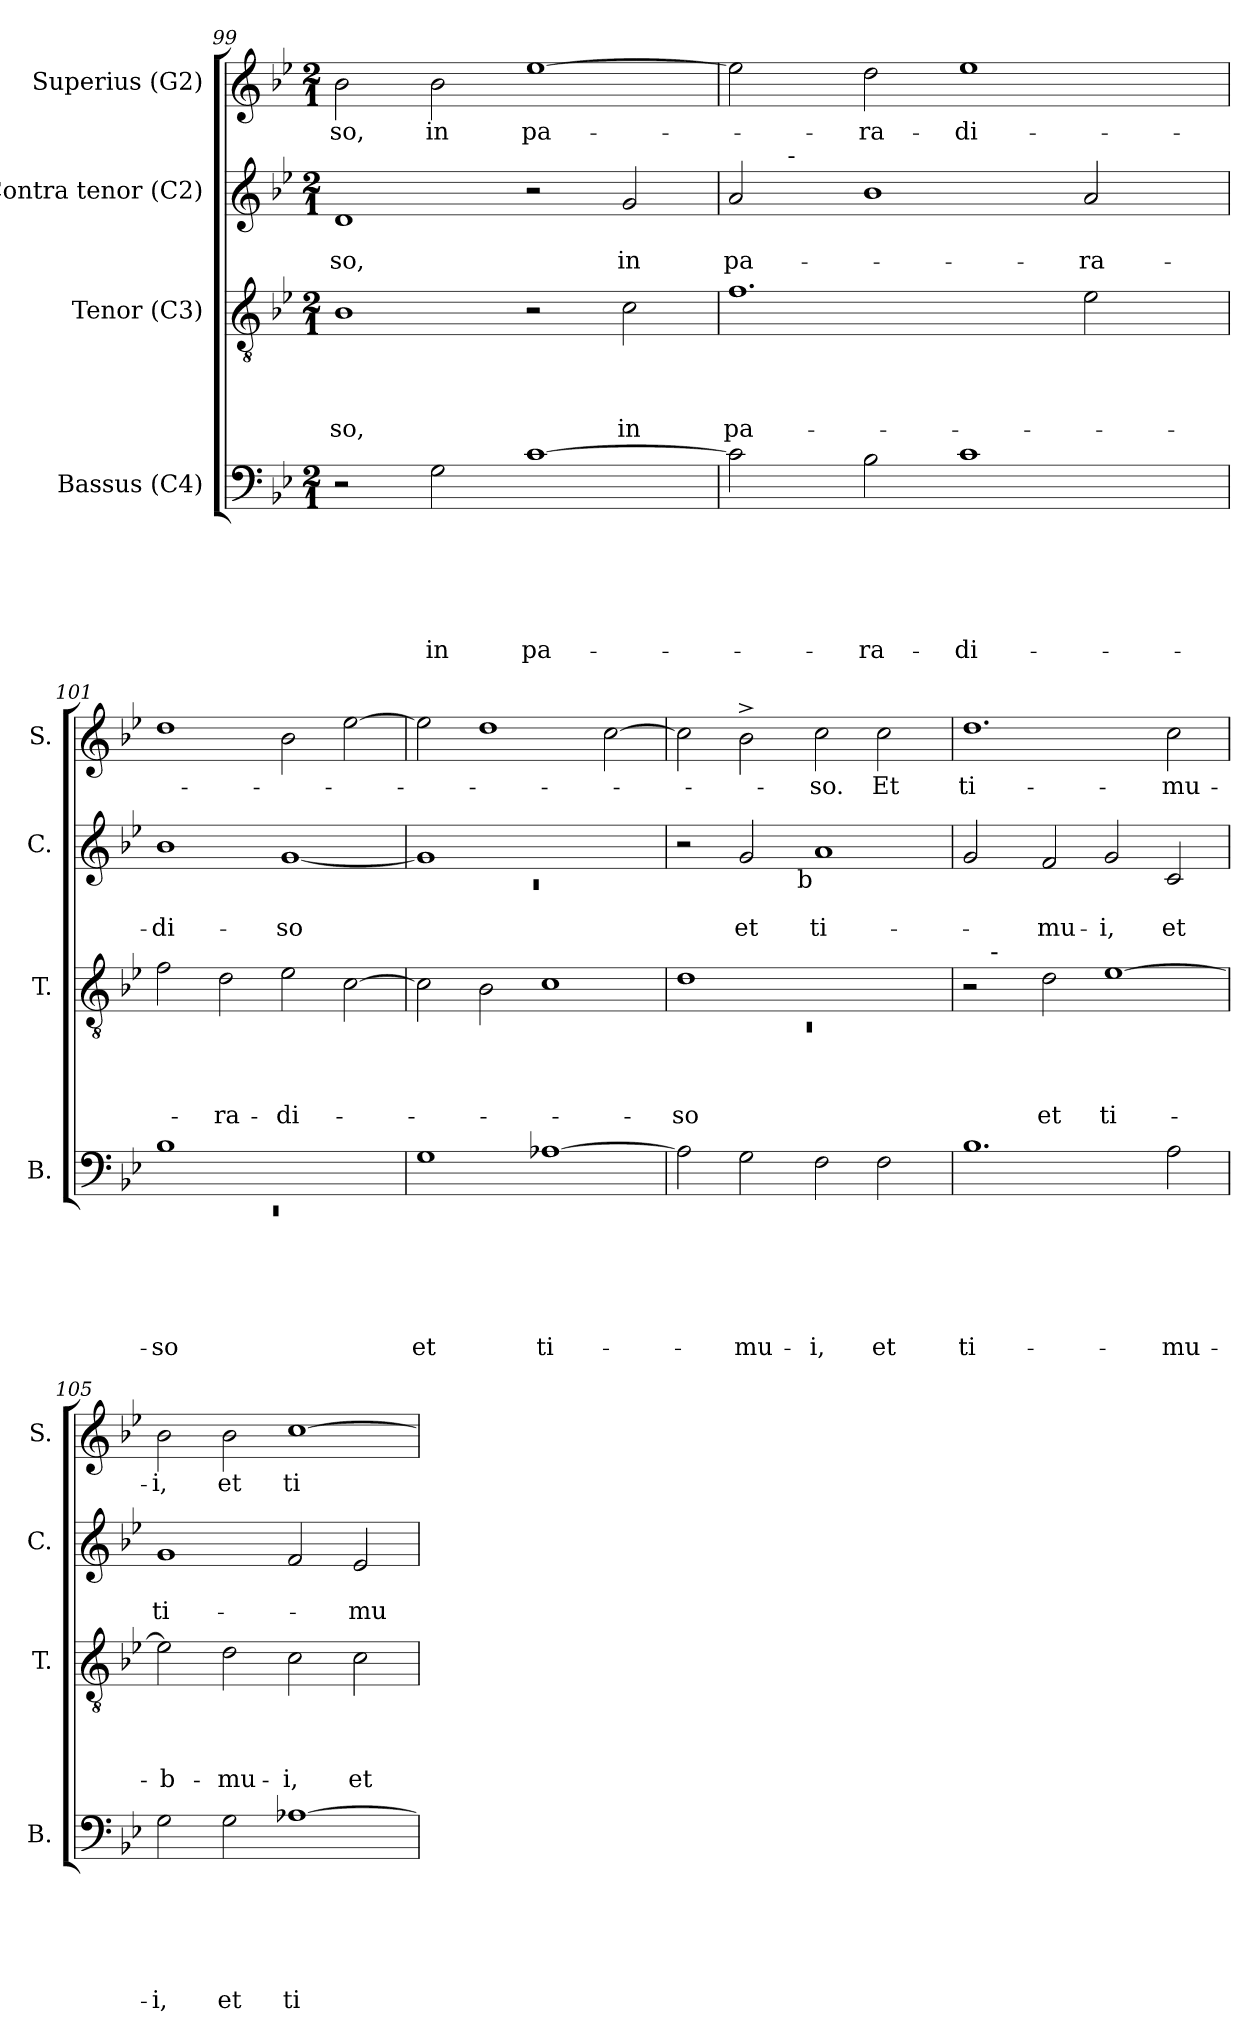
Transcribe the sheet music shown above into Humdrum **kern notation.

**kern	**text	**text	**text	**text	**text	**text	**kern	**text	**text	**text	**text	**kern	**text	**text	**kern	**text
*part4	*part4	*part4	*part4	*part4	*part4	*part4	*part3	*part3	*part3	*part3	*part3	*part2	*part2	*part2	*part1	*part1
*staff4	*staff4	*staff4	*staff4	*staff4	*staff4	*staff4	*staff3	*staff3	*staff3	*staff3	*staff3	*staff2	*staff2	*staff2	*staff1	*staff1
*I"Bassus (C4)	*	*	*	*	*	*	*I"Tenor (C3)	*	*	*	*	*I"Contra tenor (C2)	*	*	*I"Superius (G2)	*
*I'B.	*	*	*	*	*	*	*I'T.	*	*	*	*	*I'C.	*	*	*I'S.	*
*clefF4	*	*	*	*	*	*	*clefGv2	*	*	*	*	*clefG2	*	*	*clefG2	*
*k[b-e-]	*	*	*	*	*	*	*k[b-e-]	*	*	*	*	*k[b-e-]	*	*	*k[b-e-]	*
*B-:	*	*	*	*	*	*	*B-:	*	*	*	*	*B-:	*	*	*B-:	*
*M2/1	*	*	*	*	*	*	*M2/1	*	*	*	*	*M2/1	*	*	*M2/1	*
=99	=99	=99	=99	=99	=99	=99	=99	=99	=99	=99	=99	=99	=99	=99	=99	=99
!	!	!	!	!	!	!	!	!	!	!	!LO:LY:b	!	!	!LO:LY:b	!	!LO:LY:b
2r	.	.	.	.	.	.	1B-	.	.	.	-so,	1d	.	-so,	2b-\	-so,
!	!	!	!	!	!	!LO:LY:b	!	!	!	!	!	!	!	!	!	!LO:LY:b
2G\	.	.	.	.	.	in	.	.	.	.	.	.	.	.	2b-\	in
!	!	!	!	!	!	!LO:LY:b	!	!	!	!	!	!	!	!	!	!LO:LY:b
[<1c	.	.	.	.	.	pa-	2r	.	.	.	.	2r	.	.	[<1ee-	pa-
!	!	!	!	!	!	!	!	!	!	!	!LO:LY:b	!	!	!LO:LY:b	!	!
.	.	.	.	.	.	.	2c\	.	.	.	in	2g/	.	in	.	.
!!LO:LB:g=z
=100	=100	=100	=100	=100	=100	=100	=100	=100	=100	=100	=100	=100	=100	=100	=100	=100
!	!	!	!	!	!	!	!	!	!	!	!LO:LY:b	!	!	!LO:LY:b	!	!
*	*	*	*	*	*	*	*	*	*	*	*	*^	*	*	*	*
2c\]	.	.	.	.	.	.	1.f	.	.	.	pa-	2a/	8ryy	.	pa-	2ee-\]	.
.	.	.	.	.	.	.	.	.	.	.	.	.	32ryy	.	.	.	.
!	!	!	!	!	!	!	!	!	!	!	!	!	!LO:TX:a:t=-	!	!	!	!
.	.	.	.	.	.	.	.	.	.	.	.	.	1ryy	.	.	.	.
!	!	!	!	!	!	!LO:LY:b	!	!	!	!	!	!	!	!	!	!	!LO:LY:b
2B-\	.	.	.	.	.	-ra-	.	.	.	.	.	1b-	.	.	.	2dd\	-ra-
!	!	!	!	!	!	!LO:LY:b	!	!	!	!	!	!	!	!	!	!	!LO:LY:b
1c	.	.	.	.	.	-di-	.	.	.	.	.	.	.	.	.	1ee-	-di-
.	.	.	.	.	.	.	.	.	.	.	.	.	2ryy	.	.	.	.
!	!	!	!	!	!	!	!	!	!	!	!	!	!	!	!LO:LY:b	!	!
.	.	.	.	.	.	.	2e-\	.	.	.	.	2a/	.	.	-ra-	.	.
.	.	.	.	.	.	.	.	.	.	.	.	.	4ryy	.	.	.	.
.	.	.	.	.	.	.	.	.	.	.	.	.	16.ryy	.	.	.	.
=101	=101	=101	=101	=101	=101	=101	=101	=101	=101	=101	=101	=101	=101	=101	=101	=101	=101
*^	*	*	*	*	*	*	*	*	*	*	*	*	*	*	*	*	*
!	!LO:N:vis=1	!	!	!	!	!	!LO:LY:b	!	!	!	!	!	!	!	!	!LO:LY:b	!	!
*	*	*	*	*	*	*	*	*	*	*	*	*	*v	*v	*	*	*	*
1B-	0rEE	.	.	.	.	.	-so	2f\	.	.	.	.	1b-	.	-di-	1dd	.
!	!	!	!	!	!	!	!	!	!	!	!	!LO:LY:b	!	!	!	!	!
.	.	.	.	.	.	.	.	2d\	.	.	.	-ra-	.	.	.	.	.
!	!	!	!	!	!	!	!	!	!	!	!	!LO:LY:b	!	!	!LO:LY:b	!	!
1ryy	.	.	.	.	.	.	.	2e-\	.	.	.	-di-	[<1g	.	-so	2b-\	.
.	.	.	.	.	.	.	.	[>2c\	.	.	.	.	.	.	.	[>2ee-\	.
*v	*v	*	*	*	*	*	*	*	*	*	*	*	*	*	*	*	*
=102	=102	=102	=102	=102	=102	=102	=102	=102	=102	=102	=102	=102	=102	=102	=102	=102
*	*	*	*	*	*	*	*	*	*	*	*	*^	*	*	*	*
!	!	!	!	!	!	!LO:LY:b	!	!	!	!	!	!	!LO:N:vis=1	!	!	!	!
1G	.	.	.	.	.	et	2c\]	.	.	.	.	1g]	0rc	.	.	2ee-\]	.
.	.	.	.	.	.	.	2B-\	.	.	.	.	.	.	.	.	1dd	.
!	!	!	!	!	!	!LO:LY:b	!	!	!	!	!	!	!	!	!	!	!
[>1A-X	.	.	.	.	.	ti-	1c	.	.	.	.	1ryy	.	.	.	.	.
.	.	.	.	.	.	.	.	.	.	.	.	.	.	.	.	[>2cc\	.
=103	=103	=103	=103	=103	=103	=103	=103	=103	=103	=103	=103	=103	=103	=103	=103	=103	=103
*	*	*	*	*	*	*	*^	*	*	*	*	*	*	*	*	*	*
!	!	!	!	!	!	!	!	!LO:N:vis=1	!	!	!	!LO:LY:b	!	!	!	!	!	!
2A-\]	.	.	.	.	.	.	1d	0rC	.	.	.	-so	2r	2...ryy	.	.	2cc\]	.
!	!	!	!	!	!	!LO:LY:b	!	!	!	!	!	!	!	!	!	!LO:LY:b	!	!
2G\	.	.	.	.	.	-mu-	.	.	.	.	.	.	2g/	.	.	et	2b-^>\	.
!	!	!	!	!	!	!	!	!	!	!	!	!	!	!LO:TX:b:t=b	!	!	!	!
.	.	.	.	.	.	.	.	.	.	.	.	.	.	1ryy	.	.	.	.
!	!	!	!	!	!	!LO:LY:b	!	!	!	!	!	!	!	!	!	!LO:LY:b	!	!LO:LY:b
2F\	.	.	.	.	.	-i,	1ryy	.	.	.	.	.	1a	.	.	ti-	2cc\	-so.
!	!	!	!	!	!	!LO:LY:b	!	!	!	!	!	!	!	!	!	!	!	!LO:LY:b
2F\	.	.	.	.	.	et	.	.	.	.	.	.	.	.	.	.	2cc\	Et
.	.	.	.	.	.	.	.	.	.	.	.	.	.	16ryy	.	.	.	.
!!LO:LB:g=z
=104	=104	=104	=104	=104	=104	=104	=104	=104	=104	=104	=104	=104	=104	=104	=104	=104	=104	=104
!	!	!	!	!	!	!LO:LY:b	!	!	!	!	!	!	!	!	!	!	!	!LO:LY:b
*	*	*	*	*	*	*	*	*	*	*	*	*	*v	*v	*	*	*	*
1.B-	.	.	.	.	.	ti-	2r	8ryy	.	.	.	.	2g/	.	.	1.dd	ti-
!	!	!	!	!	!	!	!	!LO:TX:a:t=-	!	!	!	!	!	!	!	!	!
.	.	.	.	.	.	.	.	1...ryy	.	.	.	.	.	.	.	.	.
!	!	!	!	!	!	!	!	!	!	!	!	!LO:LY:b	!	!	!LO:LY:b	!	!
.	.	.	.	.	.	.	2d\	.	.	.	.	et	2f/	.	-mu-	.	.
!	!	!	!	!	!	!	!	!	!	!	!	!LO:LY:b	!	!	!LO:LY:b	!	!
.	.	.	.	.	.	.	[>1e-	.	.	.	.	ti-	2g/	.	-i,	.	.
!	!	!	!	!	!	!LO:LY:b	!	!	!	!	!	!	!	!	!LO:LY:b	!	!LO:LY:b
2A\	.	.	.	.	.	-mu-	.	.	.	.	.	.	2c/	.	et	2cc\	-mu-
=105	=105	=105	=105	=105	=105	=105	=105	=105	=105	=105	=105	=105	=105	=105	=105	=105	=105
!	!	!	!	!	!	!LO:LY:b	!	!	!	!	!	!LO:LY:b:rj	!	!	!LO:LY:b	!	!LO:LY:b
*	*	*	*	*	*	*	*v	*v	*	*	*	*	*	*	*	*	*
2G\	.	.	.	.	.	-i,	2e-\]	.	.	.	-b-	1g	.	ti-	2b-\	-i,
!	!	!	!	!	!	!LO:LY:b	!	!	!	!	!LO:LY:b	!	!	!	!	!LO:LY:b
2G\	.	.	.	.	.	et	2d\	.	.	.	-mu-	.	.	.	2b-\	et
!	!	!	!	!	!	!LO:LY:b	!	!	!	!	!LO:LY:b	!	!	!	!	!LO:LY:b
[>1A-X	.	.	.	.	.	ti-	2c\	.	.	.	-i,	2f/	.	.	[>1cc	ti-
!	!	!	!	!	!	!	!	!	!	!	!LO:LY:b	!	!	!LO:LY:b	!	!
.	.	.	.	.	.	.	2c\	.	.	.	et	2e-/	.	-mu-	.	.
=	=	=	=	=	=	=	=	=	=	=	=	=	=	=	=	=
*-	*-	*-	*-	*-	*-	*-	*-	*-	*-	*-	*-	*-	*-	*-	*-	*-
